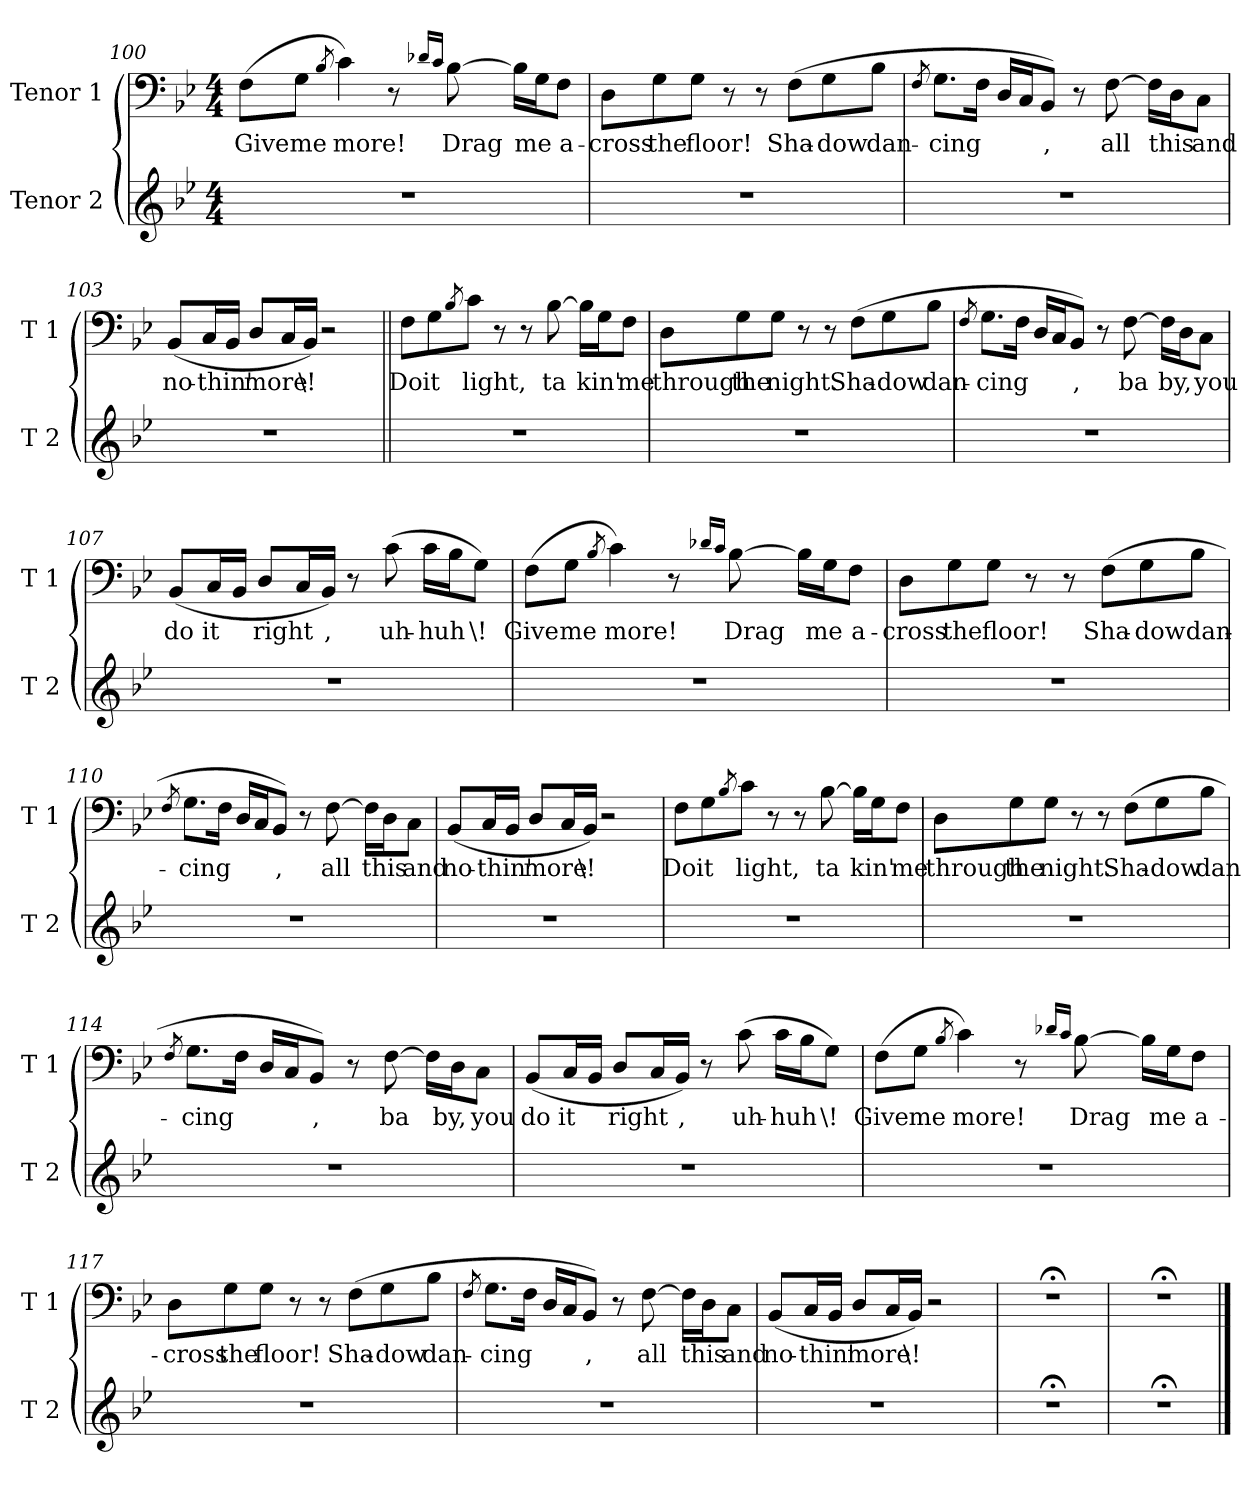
**kern	**kern	**text
*part2	*part1	*part1
*staff2	*staff1	*staff1
*I"Tenor 2	*I"Tenor 1	*
*I'T 2	*I'T 1	*
*clefG2	*clefF4	*
*k[b-e-]	*k[b-e-]	*
*g:	*g:	*
*M4/4	*M4/4	*
=100	=100	=100
!	!	!LO:LY:b
1r	(>8F\L	Give
!	!	!LO:LY:b
.	8G\J	me
.	8qB-/	.
!	!	!LO:LY:b
.	4c\)	more!
.	8r	.
.	16qd-X/LL	.
.	16qc/JJ	.
!	!	!LO:LY:b
.	[8B-\	Drag
.	16B-\LL]	.
!	!	!LO:LY:b
.	16G\J	me
!	!	!LO:LY:b
.	8F\J	a-
=101	=101	=101
!	!	!LO:LY:b
1r	8D\L	-cross
!	!	!LO:LY:b
.	8G\	the
!	!	!LO:LY:b
.	8G\J	floor!
.	8r	.
.	8r	.
!	!	!LO:LY:b
.	(>8F\L	Sha-
!	!	!LO:LY:b
.	8G\	-dow
!	!	!LO:LY:b
.	8B-\J	dan-
=102	=102	=102
.	8qF/	.
!	!	!LO:LY:b
1r	8.G\L	-cing
.	16F\Jk	.
.	16D/LL	.
.	16C/J	.
!	!	!LO:LY:b
.	8BB-/J)	,
.	8r	.
!	!	!LO:LY:b
.	[8F\	all
.	16F\LL]	.
!	!	!LO:LY:b
.	16D\J	this
!	!	!LO:LY:b
.	8C\J	and
=103	=103	=103
!	!	!LO:LY:b
1r	(<8BB-/L	no-
!	!	!LO:LY:b
.	16C/L	-thin'
.	16BB-/JJ	.
!	!	!LO:LY:b
.	8D/L	more
.	16C/L	.
!	!	!LO:LY:b
.	16BB-/JJ)	\!
.	2r	.
=104||	=104||	=104||
!	!	!LO:LY:b
1r	8F\L	Do
!	!	!LO:LY:b
.	8G\	it
.	8qB-/	.
!	!	!LO:LY:b
.	8c\J	light,
.	8r	.
.	8r	.
!	!	!LO:LY:b
.	[8B-\	ta
.	16B-\LL]	.
!	!	!LO:LY:b
.	16G\J	kin'
!	!	!LO:LY:b
.	8F\J	me
=105	=105	=105
!	!	!LO:LY:b
1r	8D\L	through
!	!	!LO:LY:b
.	8G\	the
!	!	!LO:LY:b
.	8G\J	night.
.	8r	.
.	8r	.
!	!	!LO:LY:b
.	(>8F\L	Sha-
!	!	!LO:LY:b
.	8G\	-dow
!	!	!LO:LY:b
.	8B-\J	dan-
=106	=106	=106
.	8qF/	.
!	!	!LO:LY:b
1r	8.G\L	-cing
.	16F\Jk	.
.	16D/LL	.
.	16C/J	.
!	!	!LO:LY:b
.	8BB-/J)	,
.	8r	.
!	!	!LO:LY:b
.	[8F\	ba
.	16F\LL]	.
!	!	!LO:LY:b
.	16D\J	by,
!	!	!LO:LY:b
.	8C\J	you
=107	=107	=107
!	!	!LO:LY:b
1r	(<8BB-/L	do
!	!	!LO:LY:b
.	16C/L	it
.	16BB-/JJ	.
!	!	!LO:LY:b
.	8D/L	right
.	16C/L	.
!	!	!LO:LY:b
.	16BB-/JJ)	,
.	8r	.
!	!	!LO:LY:b
.	(>8c\	uh-
!	!	!LO:LY:b
.	16c\LL	-huh
.	16B-\J	.
!	!	!LO:LY:b
.	8G\J)	\!
=108	=108	=108
!	!	!LO:LY:b
1r	(>8F\L	Give
!	!	!LO:LY:b
.	8G\J	me
.	8qB-/	.
!	!	!LO:LY:b
.	4c\)	more!
.	8r	.
.	16qd-X/LL	.
.	16qc/JJ	.
!	!	!LO:LY:b
.	[8B-\	Drag
.	16B-\LL]	.
!	!	!LO:LY:b
.	16G\J	me
!	!	!LO:LY:b
.	8F\J	a-
=109	=109	=109
!	!	!LO:LY:b
1r	8D\L	-cross
!	!	!LO:LY:b
.	8G\	the
!	!	!LO:LY:b
.	8G\J	floor!
.	8r	.
.	8r	.
!	!	!LO:LY:b
.	(>8F\L	Sha-
!	!	!LO:LY:b
.	8G\	-dow
!	!	!LO:LY:b
.	8B-\J	dan-
=110	=110	=110
.	8qF/	.
!	!	!LO:LY:b
1r	8.G\L	-cing
.	16F\Jk	.
.	16D/LL	.
.	16C/J	.
!	!	!LO:LY:b
.	8BB-/J)	,
.	8r	.
!	!	!LO:LY:b
.	[8F\	all
.	16F\LL]	.
!	!	!LO:LY:b
.	16D\J	this
!	!	!LO:LY:b
.	8C\J	and
=111	=111	=111
!	!	!LO:LY:b
1r	(<8BB-/L	no-
!	!	!LO:LY:b
.	16C/L	-thin'
.	16BB-/JJ	.
!	!	!LO:LY:b
.	8D/L	more
.	16C/L	.
!	!	!LO:LY:b
.	16BB-/JJ)	\!
.	2r	.
=112	=112	=112
!	!	!LO:LY:b
1r	8F\L	Do
!	!	!LO:LY:b
.	8G\	it
.	8qB-/	.
!	!	!LO:LY:b
.	8c\J	light,
.	8r	.
.	8r	.
!	!	!LO:LY:b
.	[8B-\	ta
.	16B-\LL]	.
!	!	!LO:LY:b
.	16G\J	kin'
!	!	!LO:LY:b
.	8F\J	me
=113	=113	=113
!	!	!LO:LY:b
1r	8D\L	through
!	!	!LO:LY:b
.	8G\	the
!	!	!LO:LY:b
.	8G\J	night.
.	8r	.
.	8r	.
!	!	!LO:LY:b
.	(>8F\L	Sha-
!	!	!LO:LY:b
.	8G\	-dow
!	!	!LO:LY:b
.	8B-\J	dan-
=114	=114	=114
.	8qF/	.
!	!	!LO:LY:b
1r	8.G\L	-cing
.	16F\Jk	.
.	16D/LL	.
.	16C/J	.
!	!	!LO:LY:b
.	8BB-/J)	,
.	8r	.
!	!	!LO:LY:b
.	[8F\	ba
.	16F\LL]	.
!	!	!LO:LY:b
.	16D\J	by,
!	!	!LO:LY:b
.	8C\J	you
=115	=115	=115
!	!	!LO:LY:b
1r	(<8BB-/L	do
!	!	!LO:LY:b
.	16C/L	it
.	16BB-/JJ	.
!	!	!LO:LY:b
.	8D/L	right
.	16C/L	.
!	!	!LO:LY:b
.	16BB-/JJ)	,
.	8r	.
!	!	!LO:LY:b
.	(>8c\	uh-
!	!	!LO:LY:b
.	16c\LL	-huh
.	16B-\J	.
!	!	!LO:LY:b
.	8G\J)	\!
=116	=116	=116
!	!	!LO:LY:b
1r	(>8F\L	Give
!	!	!LO:LY:b
.	8G\J	me
.	8qB-/	.
!	!	!LO:LY:b
.	4c\)	more!
.	8r	.
.	16qd-X/LL	.
.	16qc/JJ	.
!	!	!LO:LY:b
.	[8B-\	Drag
.	16B-\LL]	.
!	!	!LO:LY:b
.	16G\J	me
!	!	!LO:LY:b
.	8F\J	a-
=117	=117	=117
!	!	!LO:LY:b
1r	8D\L	-cross
!	!	!LO:LY:b
.	8G\	the
!	!	!LO:LY:b
.	8G\J	floor!
.	8r	.
.	8r	.
!	!	!LO:LY:b
.	(>8F\L	Sha-
!	!	!LO:LY:b
.	8G\	-dow
!	!	!LO:LY:b
.	8B-\J	dan-
=118	=118	=118
.	8qF/	.
!	!	!LO:LY:b
1r	8.G\L	-cing
.	16F\Jk	.
.	16D/LL	.
.	16C/J	.
!	!	!LO:LY:b
.	8BB-/J)	,
.	8r	.
!	!	!LO:LY:b
.	[8F\	all
.	16F\LL]	.
!	!	!LO:LY:b
.	16D\J	this
!	!	!LO:LY:b
.	8C\J	and
=119	=119	=119
!	!	!LO:LY:b
1r	(<8BB-/L	no-
!	!	!LO:LY:b
.	16C/L	-thin'
.	16BB-/JJ	.
!	!	!LO:LY:b
.	8D/L	more
.	16C/L	.
!	!	!LO:LY:b
.	16BB-/JJ)	\!
.	2r	.
=119X1	=119X1	=119X1
1r;<	1r;<	.
=119X2	=119X2	=119X2
1r;<	1r;<	.
==	==	==
*-	*-	*-
